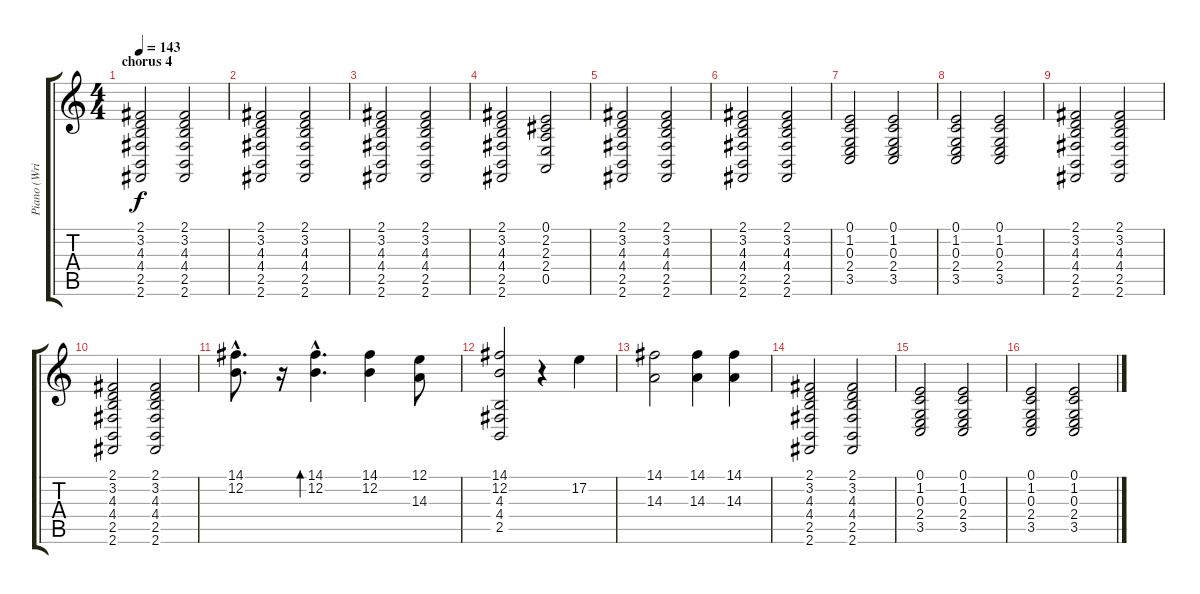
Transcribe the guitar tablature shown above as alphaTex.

\track ("Piano (Wright)" "Piano (Wri") {instrument brightacousticpiano}
\staff {score tabs}
\tuning (E4 B3 G3 D3 A2 E2) {hide}
\ts (4 4)
\section ("" "chorus 4")
\tempo 143
\clef g2
\ks c
(2.1 3.2 4.3 4.4 2.5 2.6).2{dy f} (2.1 3.2 4.3 4.4 2.5 2.6).2 |
(2.1 3.2 4.3 4.4 2.5 2.6).2 (2.1 3.2 4.3 4.4 2.5 2.6).2 |
(2.1 3.2 4.3 4.4 2.5 2.6).2 (2.1 3.2 4.3 4.4 2.5 2.6).2 |
(2.1 3.2 4.3 4.4 2.5 2.6).2 (0.1 2.2 2.3 2.4 0.5).2 |
(2.1 3.2 4.3 4.4 2.5 2.6).2 (2.1 3.2 4.3 4.4 2.5 2.6).2 |
(2.1 3.2 4.3 4.4 2.5 2.6).2 (2.1 3.2 4.3 4.4 2.5 2.6).2 |
(0.1 1.2 0.3 2.4 3.5).2 (0.1 1.2 0.3 2.4 3.5).2 |
(0.1 1.2 0.3 2.4 3.5).2 (0.1 1.2 0.3 2.4 3.5).2 |
(2.1 3.2 4.3 4.4 2.5 2.6).2 (2.1 3.2 4.3 4.4 2.5 2.6).2 |
(2.1 3.2 4.3 4.4 2.5 2.6).2 (2.1 3.2 4.3 4.4 2.5 2.6).2 |
(14.1{hac} 12.2{hac}).8{d} r.16 (14.1{hac} 12.2{hac}).4{d bd 120} (14.1 12.2).4 (12.1 14.3).8 |
(14.1 12.2 4.3 4.4 2.5).2 r.4 17.2.4 |
(14.1 14.3).2 (14.1 14.3).4 (14.1 14.3).4 |
(2.1 3.2 4.3 4.4 2.5 2.6).2 (2.1 3.2 4.3 4.4 2.5 2.6).2 |
(0.1 1.2 0.3 2.4 3.5).2 (0.1 1.2 0.3 2.4 3.5).2 |
(0.1 1.2 0.3 2.4 3.5).2 (0.1 1.2 0.3 2.4 3.5).2
